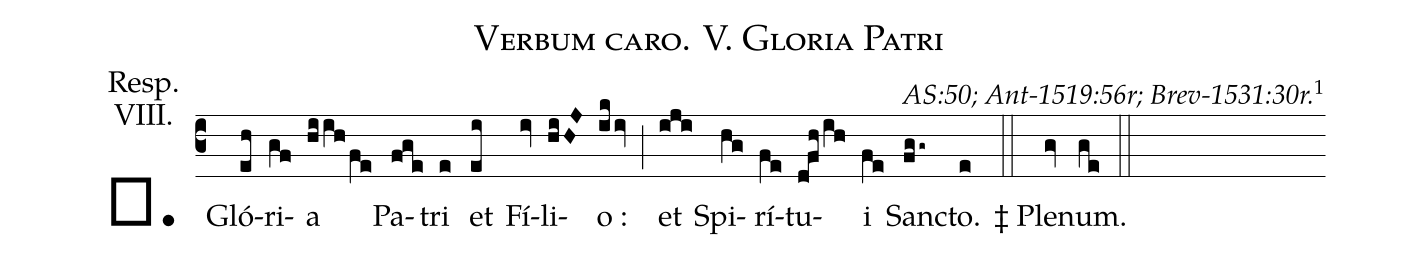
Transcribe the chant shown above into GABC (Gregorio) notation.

name: Verbum caro. V. Gloria Patri;
commentary: AS:50; Ant-1519:56r; Brev-1531:30r.\footnote{1519:18v. has here only the text-cue 'Glória Patri. ‡Plenum.};
annotation: Resp.;
annotation: VIII.;
%%
(c3) <sp>℣.</sp> Gló(eh)ri(gf)a(hiihfe) Pa(fge)tri(e) et(ei) Fí(iv)li(hiHJ)o~:(ikiv) (;)
et(iji) Spi(hg)rí(fe)tu(dfhih)i(fe) Sanc(fgg~)to.(e) (::)

<sp>‡</sp> Ple(gv)num.(ge) (::)
